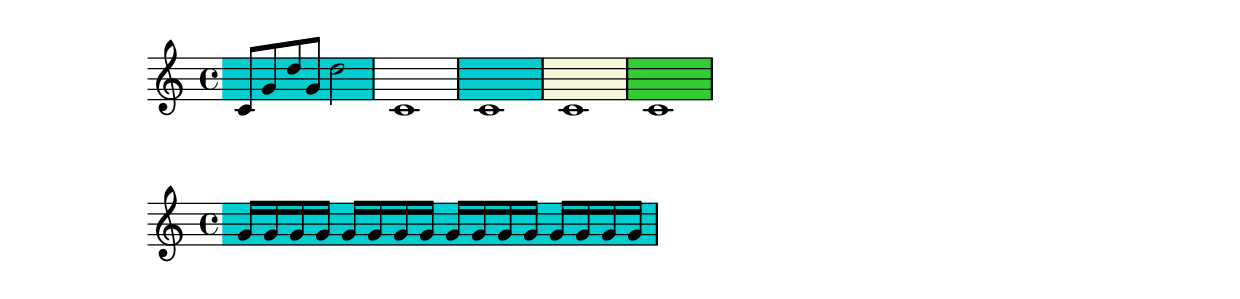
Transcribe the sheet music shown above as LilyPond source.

\version "2.23.12"

\header {
  texidoc = "The @code{\\staffHighlight} command highlights a musical passage.
A highlight is terminated by @code{\\stopStaffHighlight}, by the start
of another highlight, or by the end of the music."
}

{
  \staffHighlight darkturquoise
  c'8 g' d'' g' d''2
  % Explicit stop.
  \stopStaffHighlight
  c'1
  \staffHighlight darkturquoise
  1
  % Implicit stop.
  \staffHighlight beige
  1
  % Explicit stop can also be used.
  \stopStaffHighlight
  \staffHighlight limegreen
  1
  % Implicit stop at end of piece.
}
#(debug-enable 'backtrace)
\new Staff \with {
  \consists Staff_highlight_engraver
}
{
 % \override Staff.StaffHighlight.shorten-pair = #'(0.3 . 0)
%  \override Staff.TimeSignature.space-alist.first-note = #'(fixed-space . -1)
  \staffHighlight darkturquoise
  \repeat unfold 16 g'16
  % Explicit stop can also be used at end of piece.
  \stopStaffHighlight
}
